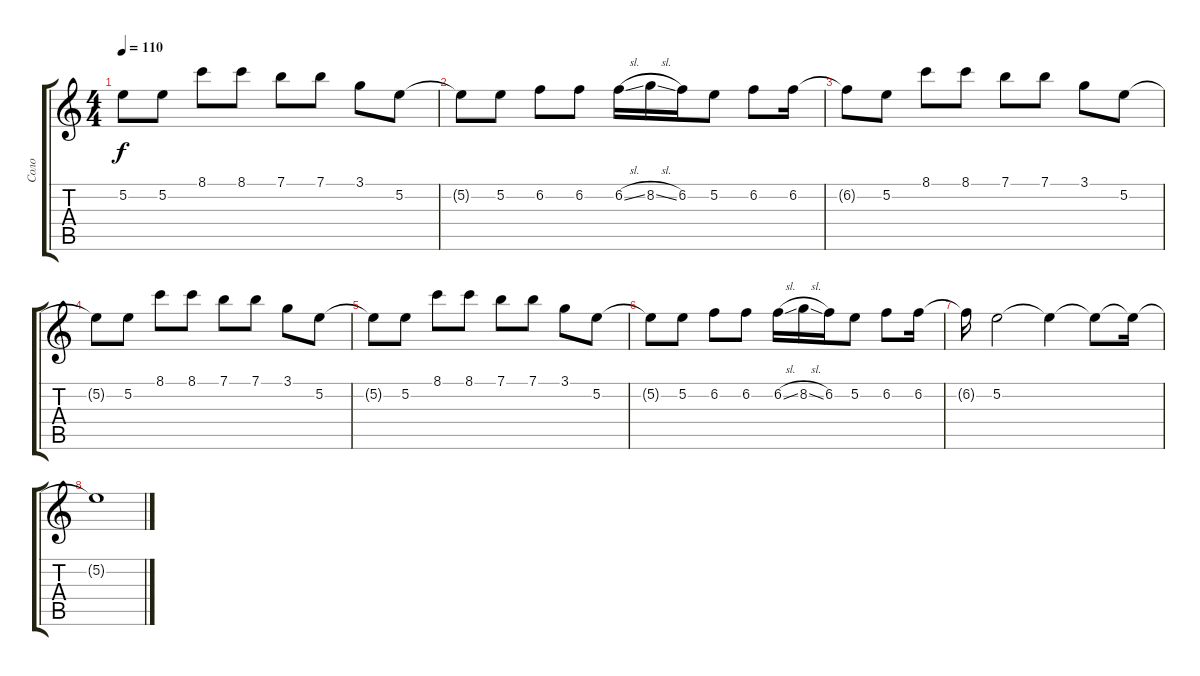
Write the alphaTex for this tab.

\track ("Соло" "Соло") {instrument electricguitarclean}
\staff {score tabs}
\tuning (E4 B3 G3 D3 A2 E2) {hide}
\ts (4 4)
\tempo 110
\clef g2
\ks c
5.2{t}.8{dy f} 5.2.8 8.1.8 8.1.8 7.1.8 7.1.8 3.1.8 5.2.8 |
5.2{t}.8 5.2.8 6.2.8 6.2.8 6.2{sl}.16 8.2{sl}.16 6.2.16 5.2.8 6.2.8 6.2.16 |
6.2{t}.8 5.2.8{instrument electricguitarclean} 8.1.8 8.1.8 7.1.8 7.1.8 3.1.8 5.2.8 |
5.2{t}.8 5.2.8 8.1.8 8.1.8 7.1.8 7.1.8 3.1.8 5.2.8 |
5.2{t}.8 5.2.8 8.1.8 8.1.8 7.1.8 7.1.8 3.1.8 5.2.8 |
5.2{t}.8 5.2.8 6.2.8 6.2.8 6.2{sl}.16 8.2{sl}.16 6.2.16 5.2.8 6.2.8 6.2.16 |
6.2{t}.16 5.2.2 5.2{t}.4 5.2{t}.8 5.2{t}.16 |
5.2{t}.1
